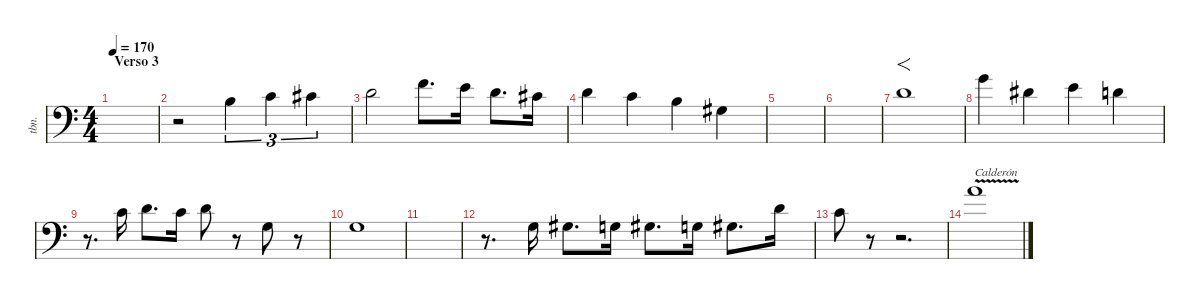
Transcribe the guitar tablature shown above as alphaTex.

\defaultSystemsLayout 4
\hideDynamics
\useSystemSignSeparator
\otherSystemsTrackNameOrientation horizontal
\extendBarLines
\track ("Trombón" "tbn.") {instrument trombone}
\staff {score}
\tuning (E4 B3 G3 D3 A2 E2)
\ts (4 4)
\section ("" "Verso 3")
\tempo 170
\clef f4
\ks c
|
r.2{beam Down} 0.2.4{tu (3 2) beam Down} 1.2.4{tu (3 2) beam Down} 2.2{acc #}.4{tu (3 2) beam Down} |
3.2.2{beam Down} 1.1.8{d beam Down} 0.1.16{beam Down} 3.2.8{d beam Down} 2.2{acc #}.16{beam Down} |
3.2.4{beam Down} 1.2.4{beam Down} 0.2.4{beam Down} 1.3{acc #}.4{beam Down} |
|
|
3.2.1{f beam Down} |
3.1.4{beam Down} 4.2{acc #}.4{beam Down} 0.1.4{beam Down} 3.2.4{beam Down} |
r.8{d beam Down} 1.2.16{dy mf beam Down} 3.2.8{d beam Down} 1.2.16{beam Down} 3.2.8{beam Down} r.8{beam Down} 0.3.8{beam Down} r.8{beam Down} |
0.3.1{beam Down} |
|
r.8{d beam Down} 0.3.16{dy f beam Down} 1.3{acc #}.8{d beam Down} 0.3.16{beam Down} 1.3{acc #}.8{d beam Down} 0.3.16{beam Down} 1.3{acc #}.8{d beam Down} 3.2.16{beam Down} |
1.2.8{beam Down} r.8{beam Down} r.2{d beam Down} |
10.2{v}.1{txt "Calderón" beam Down}
